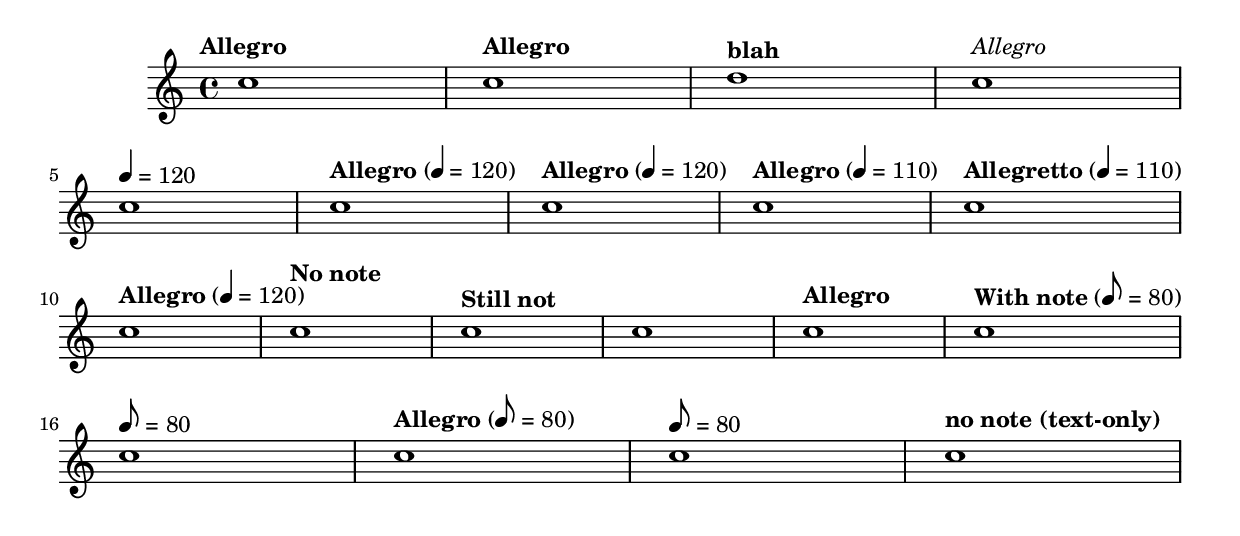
\version "2.14.0"

\header{
  texidoc="
The tempo command supports text markup and/or duration=count.  Using
@code{Score.tempoHideNote}, one can hide the duration=count in the tempo mark.
"
}

\relative c'' {
  \tempo "Allegro" c1
  \tempo "Allegro" c1
  #(ly:export
    (make-event-chord (list (make-music 'TempoChangeEvent
                                        'text "blah"))))
  d1
  \tempo \markup { \italic \medium "Allegro" } c1 \break
  \tempo 4 = 120 c1
  \tempo "Allegro" 4 = 120 c1
  \tempo "Allegro" 4 = 120 c1
  \tempo "Allegro" 4 = 110 c1
  \tempo "Allegretto" 4 = 110 c1 \break

  \set Score.tempoHideNote = ##f
  \tempo "Allegro" 4 = 120 c1
  \set Score.tempoHideNote = ##t
  \tempo "No note" 8 = 160 c1
  \tempo "Still not" c1
  % No text and also no note => \null markup
  \tempo 4 = 100 c1
  \tempo "Allegro" 4 = 120 c1
  \set Score.tempoHideNote = ##f
  \tempo "With note" 8 = 80 c1 \break

  % Unsetting the tempoText using only note=count:
  \tempo 8 = 80 c1
  \tempo "Allegro" 8 = 80 c1
  \tempo 8 = 80 c1
  
  % Unsetting the count using only text
  \tempo "no note (text-only)" c1
}
